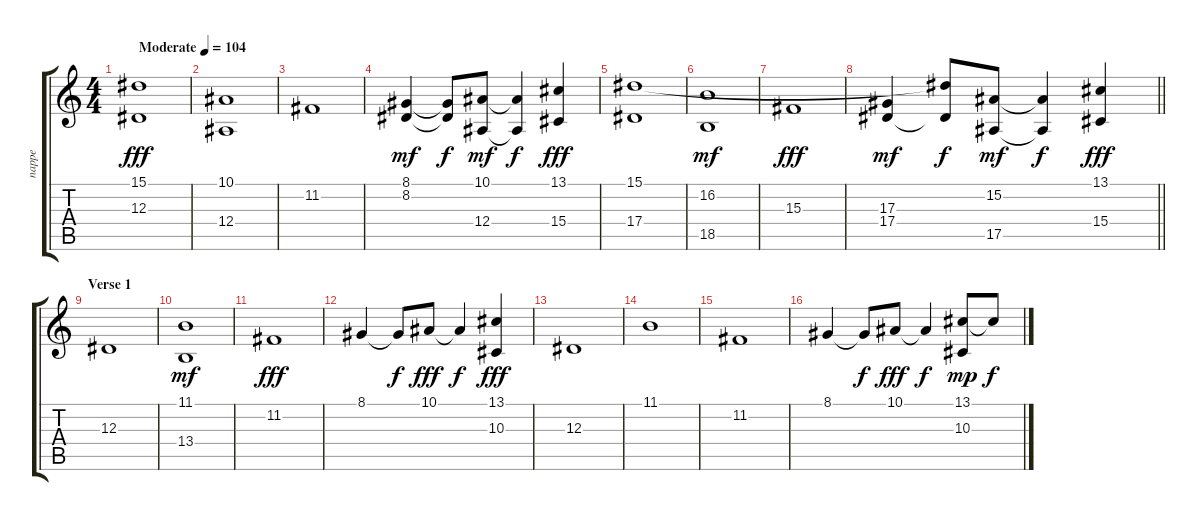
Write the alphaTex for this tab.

\track ("nappe" "nappe") {instrument electricgrandpiano}
\staff {score tabs}
\tuning (C4 G3 Eb3 Bb2 F2 C2) {hide}
\ts (4 4)
\tempo (104 "Moderate")
\clef g2
\ks c
(15.1 12.3).1{dy fff instrument electricgrandpiano} |
(10.1 12.4).1 |
11.2.1 |
(8.1 8.2).4{dy mf} (8.1{t} 8.2{t}).8{dy f} (10.1 12.4).8{dy mf} (10.1{t} 12.4{t}).4{dy f} (13.1 15.4).4{dy fff} |
(15.1 17.4).1 |
(16.2 18.5).1{dy mf} |
15.3.1{dy fff} |
\barLineRight lightlight
(17.3 17.4).4{dy mf} (15.1{t} 17.4{t}).8{dy f} (15.2 17.5).8{dy mf} (15.2{t} 17.5{t}).4{dy f} (13.1 15.4).4{dy fff} |
\section ("" "Verse 1")
12.3.1 |
(11.1 13.4).1{dy mf} |
11.2.1{dy fff} |
8.1.4 8.1{t}.8{dy f} 10.1.8{dy fff} 10.1{t}.4{dy f} (13.1 10.3).4{dy fff} |
12.3.1 |
11.1.1 |
11.2.1 |
8.1.4 8.1{t}.8{dy f} 10.1.8{dy fff} 10.1{t}.4{dy f} (13.1 10.3).8{dy mp} 13.1{t}.8{dy f}
